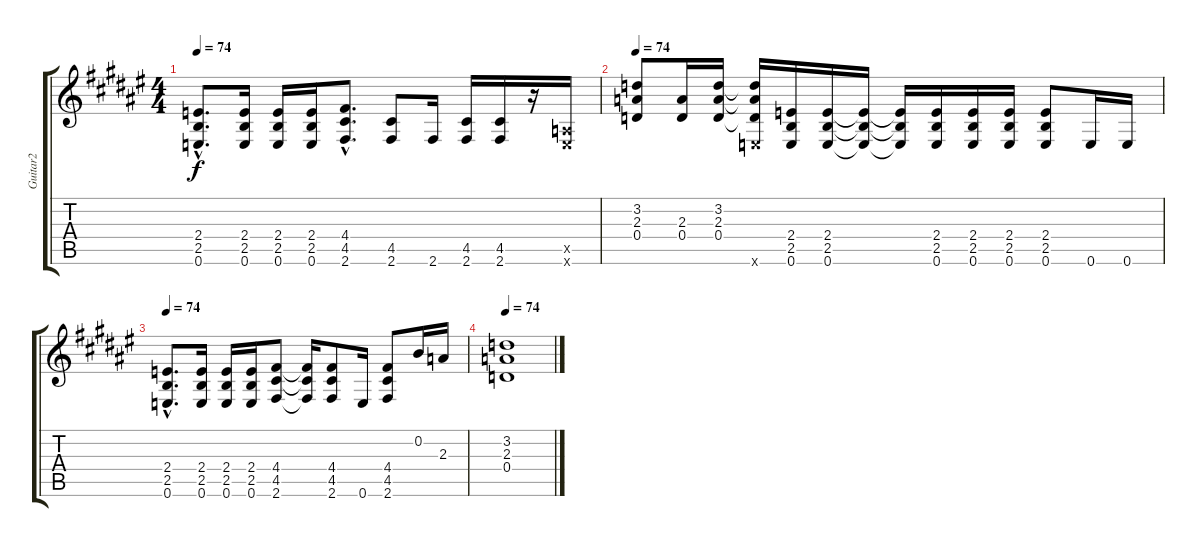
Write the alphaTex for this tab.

\track ("Guitar2" "Guitar2") {instrument acousticguitarsteel}
\staff {score tabs}
\tuning (E4 B3 G3 D3 A2 E2) {hide}
\ts (4 4)
\tempo 74
\clef g2
\ks f#
(2.4{hac} 2.5{hac} 0.6{hac}).8{d dy f} (2.4 2.5 0.6).16 (2.4 2.5 0.6).16 (2.4 2.5 0.6).16 (4.4{hac} 4.5{hac} 2.6{hac}).8{d} (4.5 2.6).8 2.6.16 (4.5 2.6).16 (4.5 2.6).16 r.16 (0.5{x} 0.6{x}).16 |
\tempo 74
(3.2 2.3 0.4).8 (2.3 0.4).16 (3.2 2.3 0.4).16 (3.2{t} 2.3{t} 0.4{t} 0.6{x}).16 (2.4 2.5 0.6).16 (2.4 2.5 0.6).16 (2.4{t} 2.5{t} 0.6{t}).16 (2.4{t} 2.5{t} 0.6{t}).16 (2.4 2.5 0.6).16 (2.4 2.5 0.6).16 (2.4 2.5 0.6).16 (2.4 2.5 0.6).8 0.6.16 0.6.16 |
\tempo 74
(2.4{hac} 2.5{hac} 0.6{hac}).8{d} (2.4 2.5 0.6).16 (2.4 2.5 0.6).16 (2.4 2.5 0.6).16 (4.4 4.5 2.6).8 (4.4{t} 4.5{t} 2.6{t}).16 (4.4 4.5 2.6).8 0.6.16 (4.4 4.5 2.6).8 0.2.16 2.3.16 |
\tempo 74
(3.2 2.3 0.4).1
